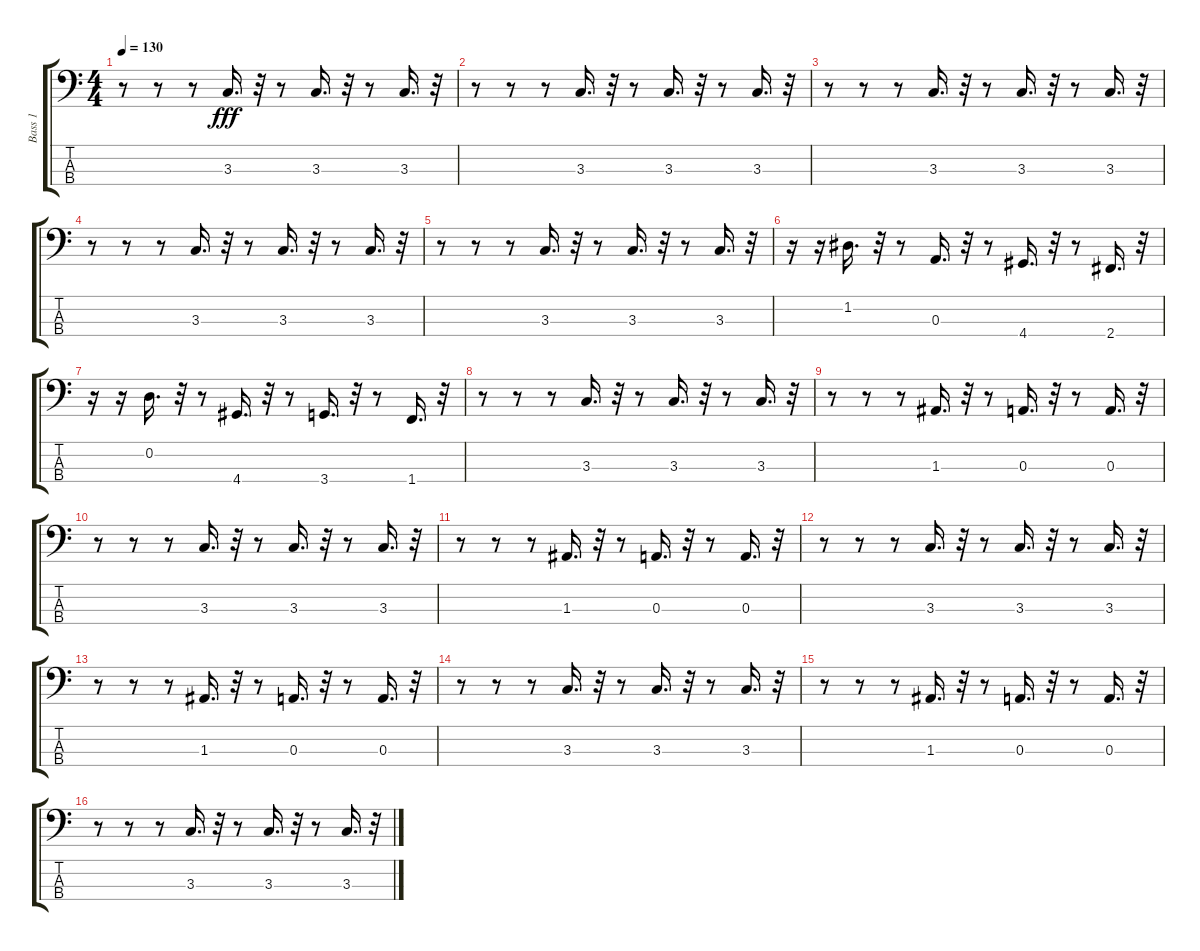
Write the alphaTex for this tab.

\track ("Bass 1" "Bass 1") {instrument fretlessbass}
\staff {score tabs}
\tuning (G2 D2 A1 E1) {hide}
\ts (4 4)
\tempo 130
\clef f4
\ks c
r.8{dy fff} r.8 r.8 3.3.16{d} r.32 r.8 3.3.16{d} r.32 r.8 3.3.16{d} r.32 |
r.8 r.8 r.8 3.3.16{d} r.32 r.8 3.3.16{d} r.32 r.8 3.3.16{d} r.32 |
r.8 r.8 r.8 3.3.16{d} r.32 r.8 3.3.16{d} r.32 r.8 3.3.16{d} r.32 |
r.8 r.8 r.8 3.3.16{d} r.32 r.8 3.3.16{d} r.32 r.8 3.3.16{d} r.32 |
r.8 r.8 r.8 3.3.16{d} r.32 r.8 3.3.16{d} r.32 r.8 3.3.16{d} r.32 |
r.16 r.16 1.2.16{d} r.32 r.8 0.3.16{d} r.32 r.8 4.4.16{d} r.32 r.8 2.4.16{d} r.32 |
r.16 r.16 0.2.16{d} r.32 r.8 4.4.16{d} r.32 r.8 3.4.16{d} r.32 r.8 1.4.16{d} r.32 |
r.8 r.8 r.8 3.3.16{d} r.32 r.8 3.3.16{d} r.32 r.8 3.3.16{d} r.32 |
r.8 r.8 r.8 1.3.16{d} r.32 r.8 0.3.16{d} r.32 r.8 0.3.16{d} r.32 |
r.8 r.8 r.8 3.3.16{d} r.32 r.8 3.3.16{d} r.32 r.8 3.3.16{d} r.32 |
r.8 r.8 r.8 1.3.16{d} r.32 r.8 0.3.16{d} r.32 r.8 0.3.16{d} r.32 |
r.8 r.8 r.8 3.3.16{d} r.32 r.8 3.3.16{d} r.32 r.8 3.3.16{d} r.32 |
r.8 r.8 r.8 1.3.16{d} r.32 r.8 0.3.16{d} r.32 r.8 0.3.16{d} r.32 |
r.8 r.8 r.8 3.3.16{d} r.32 r.8 3.3.16{d} r.32 r.8 3.3.16{d} r.32 |
r.8 r.8 r.8 1.3.16{d} r.32 r.8 0.3.16{d} r.32 r.8 0.3.16{d} r.32 |
r.8 r.8 r.8 3.3.16{d} r.32 r.8 3.3.16{d} r.32 r.8 3.3.16{d} r.32
